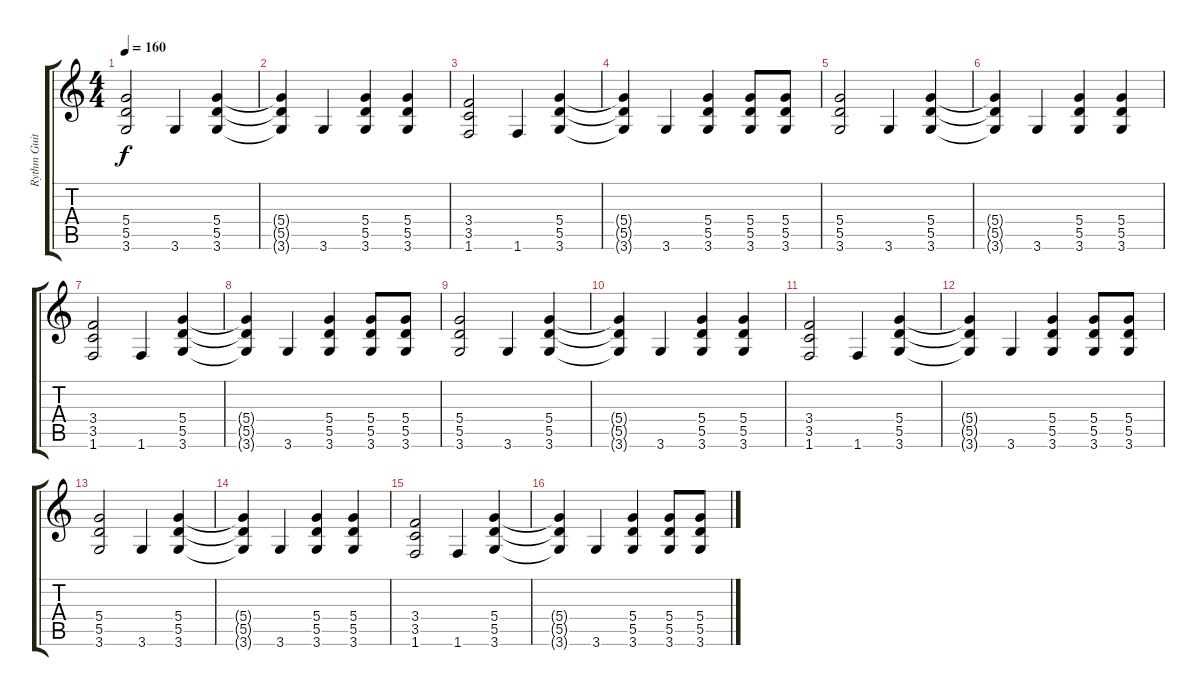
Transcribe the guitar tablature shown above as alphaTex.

\track ("Rythm Guitar" "Rythm Guit") {instrument distortionguitar}
\staff {score tabs}
\tuning (E4 B3 G3 D3 A2 E2) {hide}
\ts (4 4)
\tempo 160
\clef g2
\ks c
(5.4 5.5 3.6).2{dy f} 3.6.4 (5.4 5.5 3.6).4 |
(5.4{t} 5.5{t} 3.6{t}).4 3.6.4 (5.4 5.5 3.6).4 (5.4 5.5 3.6).4 |
(3.4 3.5 1.6).2 1.6.4 (5.4 5.5 3.6).4 |
(5.4{t} 5.5{t} 3.6{t}).4 3.6.4 (5.4 5.5 3.6).4 (5.4 5.5 3.6).8 (5.4 5.5 3.6).8 |
(5.4 5.5 3.6).2 3.6.4 (5.4 5.5 3.6).4 |
(5.4{t} 5.5{t} 3.6{t}).4 3.6.4 (5.4 5.5 3.6).4 (5.4 5.5 3.6).4 |
(3.4 3.5 1.6).2 1.6.4 (5.4 5.5 3.6).4 |
(5.4{t} 5.5{t} 3.6{t}).4 3.6.4 (5.4 5.5 3.6).4 (5.4 5.5 3.6).8 (5.4 5.5 3.6).8 |
(5.4 5.5 3.6).2 3.6.4 (5.4 5.5 3.6).4 |
(5.4{t} 5.5{t} 3.6{t}).4 3.6.4 (5.4 5.5 3.6).4 (5.4 5.5 3.6).4 |
(3.4 3.5 1.6).2 1.6.4 (5.4 5.5 3.6).4 |
(5.4{t} 5.5{t} 3.6{t}).4 3.6.4 (5.4 5.5 3.6).4 (5.4 5.5 3.6).8 (5.4 5.5 3.6).8 |
(5.4 5.5 3.6).2 3.6.4 (5.4 5.5 3.6).4 |
(5.4{t} 5.5{t} 3.6{t}).4 3.6.4 (5.4 5.5 3.6).4 (5.4 5.5 3.6).4 |
(3.4 3.5 1.6).2 1.6.4 (5.4 5.5 3.6).4 |
(5.4{t} 5.5{t} 3.6{t}).4 3.6.4 (5.4 5.5 3.6).4 (5.4 5.5 3.6).8 (5.4 5.5 3.6).8
